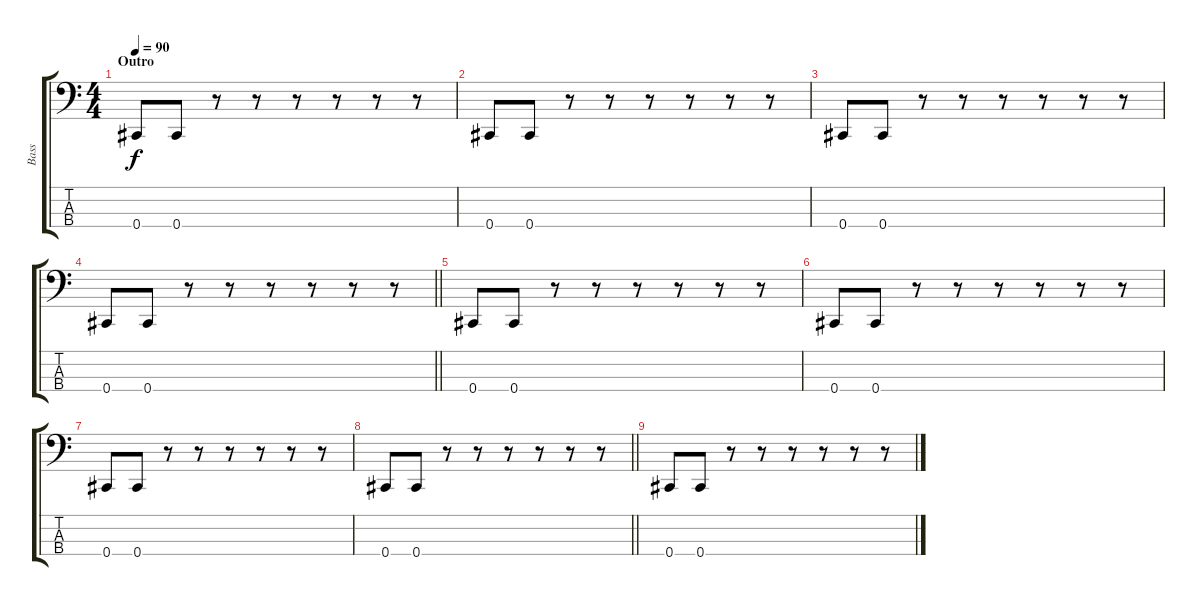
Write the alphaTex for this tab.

\track ("Bass" "Bass") {instrument electricbassfinger}
\staff {score tabs}
\tuning (E2 B1 Gb1 Db1) {hide}
\ts (4 4)
\section ("" "Outro")
\tempo 90
\clef f4
\ks c
0.4.8{dy f} 0.4.8 r.8 r.8 r.8 r.8 r.8 r.8 |
0.4.8 0.4.8 r.8 r.8 r.8 r.8 r.8 r.8 |
0.4.8 0.4.8 r.8 r.8 r.8 r.8 r.8 r.8 |
\barLineRight lightlight
0.4.8 0.4.8 r.8 r.8 r.8 r.8 r.8 r.8 |
0.4.8 0.4.8 r.8 r.8 r.8 r.8 r.8 r.8 |
0.4.8 0.4.8 r.8 r.8 r.8 r.8 r.8 r.8 |
0.4.8 0.4.8 r.8 r.8 r.8 r.8 r.8 r.8 |
\barLineRight lightlight
0.4.8 0.4.8 r.8 r.8 r.8 r.8 r.8 r.8 |
0.4.8 0.4.8 r.8 r.8 r.8 r.8 r.8 r.8
